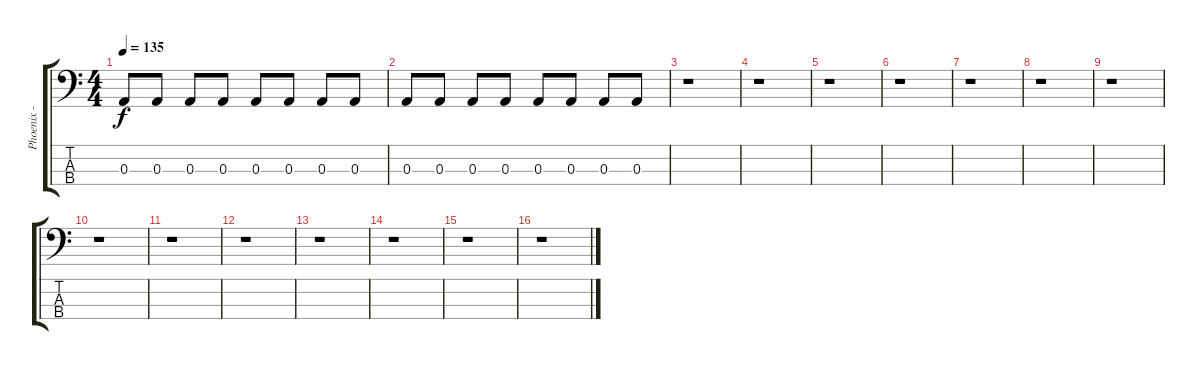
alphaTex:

\track ("Phoenix - Bass" "Phoenix - ") {instrument electricbasspick}
\staff {score tabs}
\tuning (G2 D2 A1 E1) {hide}
\ts (4 4)
\tempo 135
\clef f4
\ks c
0.3.8{dy f} 0.3.8 0.3.8 0.3.8 0.3.8 0.3.8 0.3.8 0.3.8 |
0.3.8 0.3.8 0.3.8 0.3.8 0.3.8 0.3.8 0.3.8 0.3.8 |
r.1 |
r.1 |
r.1 |
r.1 |
r.1 |
r.1 |
r.1 |
r.1 |
r.1 |
r.1 |
r.1 |
r.1 |
r.1 |
r.1
